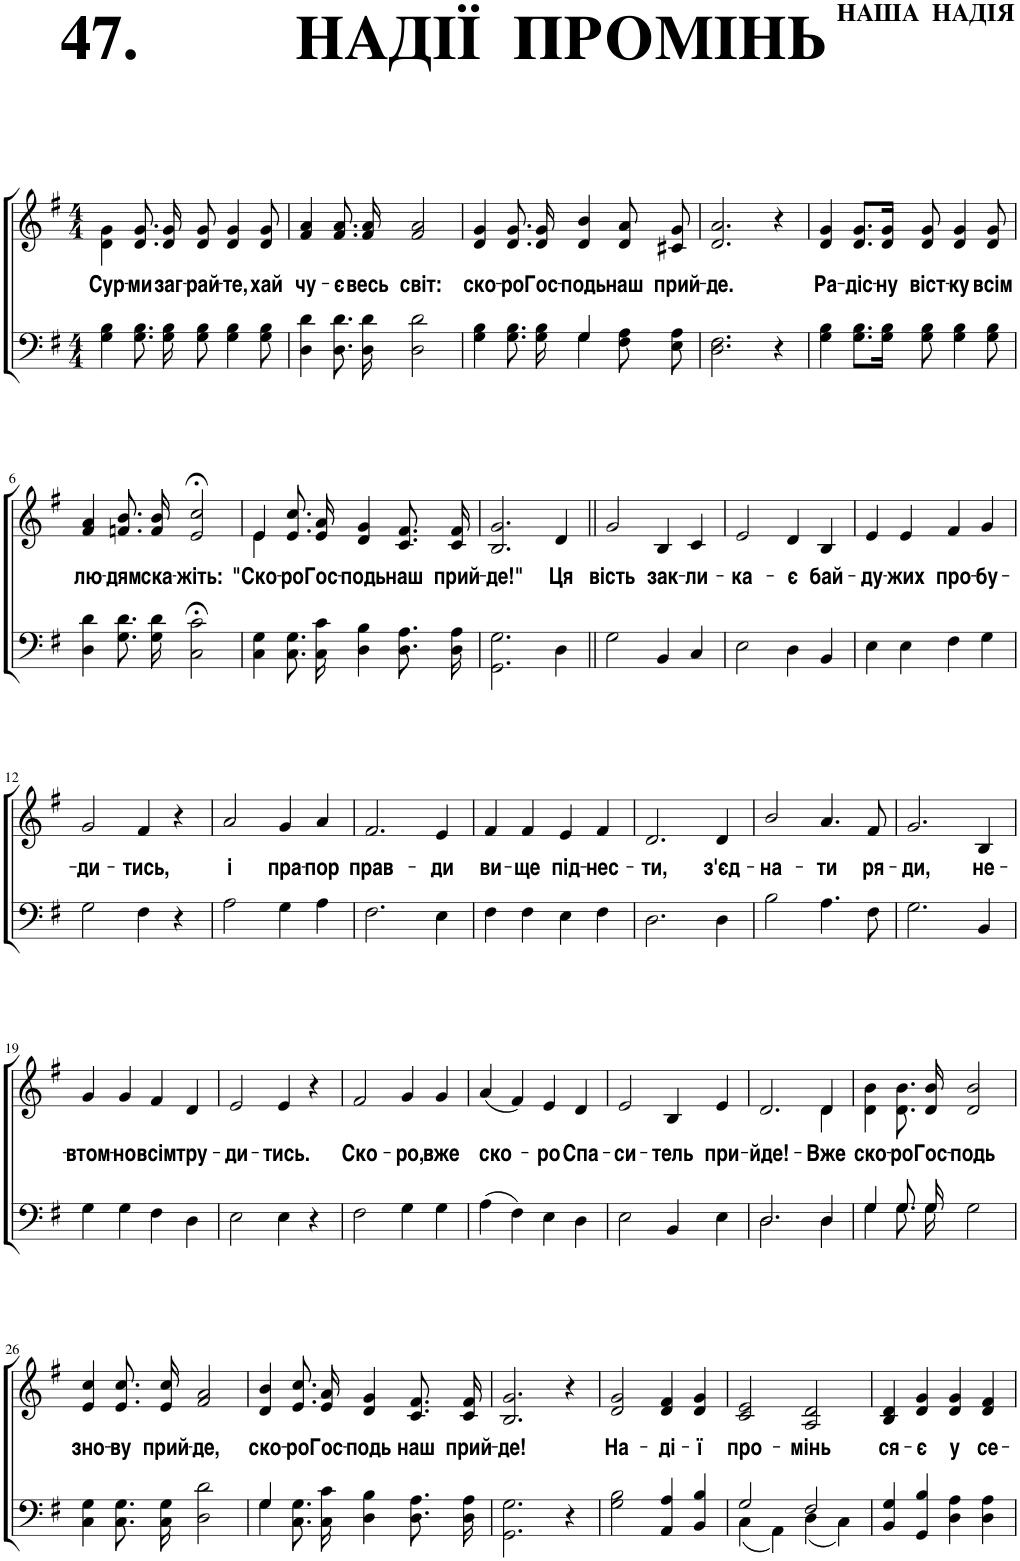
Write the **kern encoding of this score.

**kern	**kern	**text
*part2	*part1	*part1
*staff2	*staff1	*staff1
*I"Бас	*I"Сопрано	*
*clefF4	*clefG2	*
*k[f#]	*k[f#]	*
*M4/4	*M4/4	*
=1	=1	=1
!	!	!LO:LY:b
4G\ 4B\	4d\ 4g\	Сур-
!	!	!LO:LY:b
8.G\ 8.B\	8.d/ 8.g/	-ми
!	!	!LO:LY:b
16G\ 16B\	16d/ 16g/	заг-
!	!	!LO:LY:b
8G\ 8B\	8d/ 8g/	-рай-
!	!	!LO:LY:b
4G\ 4B\	4d/ 4g/	-те,
!	!	!LO:LY:b
8G\ 8B\	8d/ 8g/	хай
=2	=2	=2
!	!	!LO:LY:b
4D\ 4d\	4f#/ 4a/	чу-
!	!	!LO:LY:b
8.D\ 8.d\	8.f#/ 8.a/	-є
!	!	!LO:LY:b
16D\ 16d\	16f#/ 16a/	весь
!	!	!LO:LY:b
2D\ 2d\	2f#/ 2a/	світ:
=3	=3	=3
*^	*	*
!	!	!	!LO:LY:b
4G\ 4B\	2ryy	4d/ 4g/	ско-
!	!	!	!LO:LY:b
8.G\ 8.B\	.	8.d/ 8.g/	-ро
!	!	!	!LO:LY:b
16G\ 16B\	.	16d/ 16g/	Гос-
!	!	!	!LO:LY:b
4G\	4G/	4d/ 4b/	-подь
!	!	!	!LO:LY:b
8F#\ 8A\	4ryy	8d/ 8a/	наш
!	!	!	!LO:LY:b
8E\ 8A\	.	8c#X/ 8g/	прий-
*v	*v	*	*
=4	=4	=4
!	!	!LO:LY:b
2.D\ 2.F#\	2.d/ 2.a/	-де.
4r	4r	.
=5	=5	=5
!	!	!LO:LY:b
4G\ 4B\	4d/ 4g/	Ра-
!	!	!LO:LY:b
8.G\ 8.B\L	8.d/ 8.g/L	-діс-
!	!	!LO:LY:b
16G\ 16B\Jk	16d/ 16g/Jk	-ну
!	!	!LO:LY:b
8G\ 8B\	8d/ 8g/	віст-
!	!	!LO:LY:b
4G\ 4B\	4d/ 4g/	-ку
!	!	!LO:LY:b
8G\ 8B\	8d/ 8g/	всім
!!LO:LB:g=z
=6	=6	=6
!	!	!LO:LY:b
4D\ 4d\	4f#/ 4a/	лю-
!	!	!LO:LY:b
8.G\ 8.d\	8.fn/ 8.b/	-дям
!	!	!LO:LY:b
16G\ 16d\	16f/ 16b/	ска-
!	!	!LO:LY:b
2C\;< 2c\;<	2e/;< 2cc/;<	-жіть:
=7	=7	=7
!	!	!LO:LY:b
*	*^	*
4C\ 4G\	4e\	4e/	"Ско-
!	!	!	!LO:LY:b
8.C\ 8.G\	8.e/ 8.cc/	2.ryy	-ро
!	!	!	!LO:LY:b
16C\ 16c\	16e/ 16a/	.	Гос-
!	!	!	!LO:LY:b
4D\ 4B\	4d/ 4g/	.	-подь
!	!	!	!LO:LY:b
8.D\ 8.A\	8.c/ 8.f#/	.	наш
!	!	!	!LO:LY:b
16D\ 16A\	16c/ 16f#/	.	прий-
*	*v	*v	*
=8	=8	=8
!	!	!LO:LY:b
2.GG\ 2.G\	2.B/ 2.g/	-де!"
!	!	!LO:LY:b
4D\	4d/	Ця
=9||	=9||	=9||
!	!	!LO:LY:b
2G\	2g/	вість
!	!	!LO:LY:b
4BB/	4B/	зак-
!	!	!LO:LY:b
4C/	4c/	-ли-
=10	=10	=10
!	!	!LO:LY:b
2E\	2e/	-ка-
!	!	!LO:LY:b
4D\	4d/	-є
!	!	!LO:LY:b
4BB/	4B/	бай-
=11	=11	=11
!	!	!LO:LY:b
4E\	4e/	-ду-
!	!	!LO:LY:b
4E\	4e/	-жих
!	!	!LO:LY:b
4F#\	4f#/	про-
!	!	!LO:LY:b
4G\	4g/	-бу-
!!LO:LB:g=z
=12	=12	=12
!	!	!LO:LY:b
2G\	2g/	-ди-
!	!	!LO:LY:b
4F#\	4f#/	-тись,
4r	4r	.
=13	=13	=13
!	!	!LO:LY:b
2A\	2a/	і
!	!	!LO:LY:b
4G\	4g/	пра-
!	!	!LO:LY:b
4A\	4a/	-пор
=14	=14	=14
!	!	!LO:LY:b
2.F#\	2.f#/	прав-
!	!	!LO:LY:b
4E\	4e/	-ди
=15	=15	=15
!	!	!LO:LY:b
4F#\	4f#/	ви-
!	!	!LO:LY:b
4F#\	4f#/	-ще
!	!	!LO:LY:b
4E\	4e/	під-
!	!	!LO:LY:b
4F#\	4f#/	-нес-
=16	=16	=16
!	!	!LO:LY:b
2.D\	2.d/	-ти,
!	!	!LO:LY:b
4D\	4d/	з'єд-
=17	=17	=17
!	!	!LO:LY:b
2B\	2b/	-на-
!	!	!LO:LY:b
4.A\	4.a/	-ти
!	!	!LO:LY:b
8F#\	8f#/	ря-
=18	=18	=18
!	!	!LO:LY:b
2.G\	2.g/	-ди,
!	!	!LO:LY:b
4BB/	4B/	не-
!!LO:LB:g=z
=19	=19	=19
!	!	!LO:LY:b
4G\	4g/	-втом-
!	!	!LO:LY:b
4G\	4g/	-но
!	!	!LO:LY:b
4F#\	4f#/	всім
!	!	!LO:LY:b
4D\	4d/	тру-
=20	=20	=20
!	!	!LO:LY:b
2E\	2e/	-ди-
!	!	!LO:LY:b
4E\	4e/	-тись.
4r	4r	.
=21	=21	=21
!	!	!LO:LY:b
2F#\	2f#/	Ско-
!	!	!LO:LY:b
4G\	4g/	-ро,
!	!	!LO:LY:b
4G\	4g/	вже
=22	=22	=22
!	!	!LO:LY:b
(4A\	(4a/	ско-
4F#\)	4f#/)	.
!	!	!LO:LY:b
4E\	4e/	-ро
!	!	!LO:LY:b
4D\	4d/	Спа-
=23	=23	=23
!	!	!LO:LY:b
2E\	2e/	-си-
!	!	!LO:LY:b
4BB/	4B/	-тель
!	!	!LO:LY:b
4E\	4e/	при-
=24	=24	=24
*^	*	*
!	!	!	!LO:LY:b
*	*	*^	*
2.D/	2.D\	2.d/	2.ryy	-йде!-
!	!	!	!	!LO:LY:b
4D/	4D\	4d/	4d\	-Вже
=25	=25	=25	=25	=25
!	!	!	!	!LO:LY:b
*	*	*v	*v	*
4G/	4G\	4d\ 4b\	ско-
!	!	!	!LO:LY:b
8.G/	8.G\	8.d\ 8.b\	-ро
!	!	!	!LO:LY:b
16G/	16G\	16d/ 16b/	Гос-
!	!	!	!LO:LY:b
2G\	2ryy	2d/ 2b/	-подь
!!LO:LB:g=z
=26	=26	=26	=26
!	!	!	!LO:LY:b
*v	*v	*	*
4C\ 4G\	4e/ 4cc/	зно-
!	!	!LO:LY:b
8.C\ 8.G\	8.e/ 8.cc/	-ву
!	!	!LO:LY:b
16C\ 16G\	16e/ 16cc/	прий-
!	!	!LO:LY:b
2D\ 2d\	2f#/ 2a/	-де,
=27	=27	=27
*^	*	*
!	!	!	!LO:LY:b
4G\	4G/	4d/ 4b/	ско-
!	!	!	!LO:LY:b
8.C\ 8.G\	2.ryy	8.e/ 8.cc/	-ро
!	!	!	!LO:LY:b
16C\ 16c\	.	16e/ 16a/	Гос-
!	!	!	!LO:LY:b
4D\ 4B\	.	4d/ 4g/	-подь
!	!	!	!LO:LY:b
8.D\ 8.A\	.	8.c/ 8.f#/	наш
!	!	!	!LO:LY:b
16D\ 16A\	.	16c/ 16f#/	прий-
*v	*v	*	*
=28	=28	=28
!	!	!LO:LY:b
2.GG\ 2.G\	2.B/ 2.g/	-де!
4r	4r	.
=29	=29	=29
!	!	!LO:LY:b
2G\ 2B\	2d/ 2g/	На-
!	!	!LO:LY:b
4AA/ 4A/	4d/ 4f#/	-ді-
!	!	!LO:LY:b
4BB/ 4B/	4d/ 4g/	-ї
=30	=30	=30
*^	*	*
!	!	!	!LO:LY:b
2G/	(4C\	2c/ 2e/	про-
.	4AA\)	.	.
!	!	!	!LO:LY:b
2F#/	(4D\	2A/ 2d/	-мінь
.	4C\)	.	.
=31	=31	=31	=31
!	!	!	!LO:LY:b
*v	*v	*	*
4BB/ 4G/	4B/ 4d/	ся-
!	!	!LO:LY:b
4GG/ 4B/	4d/ 4g/	-є
!	!	!LO:LY:b
4D\ 4A\	4d/ 4g/	у
!	!	!LO:LY:b
4D\ 4A\	4d/ 4f#/	се-
=	=	=
*-	*-	*-
